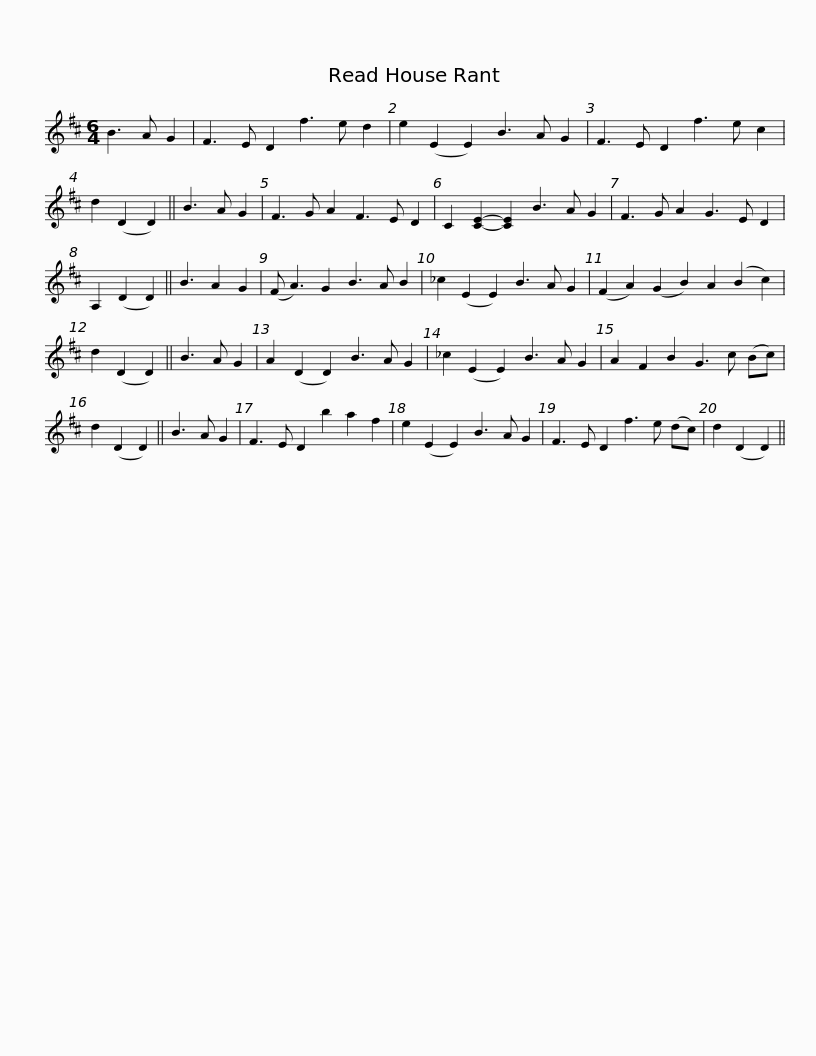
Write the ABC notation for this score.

X:1
L:1/8
M:6/4
I:linebreak $
K:D
V:1 treble
V:1
 B3 A G2 | F3 E D2 f3 e d2 | e2 (E2 E2) B3 A G2 | F3 E D2 f3 e c2 | d2 (D2 D2) || %5
 B3 A G2 |$ F3 G A2 F3 E D2 | C2 [CE]2- [CE]2 B3 A G2 | F3 G A2 G3 E D2 | A,2 (D2 D2) || %10
 B3 A2 G2 | (F A3) G2 B3 A B2 |$ _c2 (E2 E2) B3 A G2 | (F2 A2) (G2 B2) A2 (B2 c2) | d2 (D2 D2) || %15
 B3 A G2 | A2 (D2 D2) B3 A G2 | _c2 (E2 E2) B3 A G2 |$ A2 F2 B2 G3 c (Bc) | d2 (D2 D2) || %20
 B3 A G2 | F3 E D2 b2 a2 f2 | e2 (E2 E2) B3 A G2 | F3 E D2 f3 e (dc) | d2 (D2 D2) || %25
